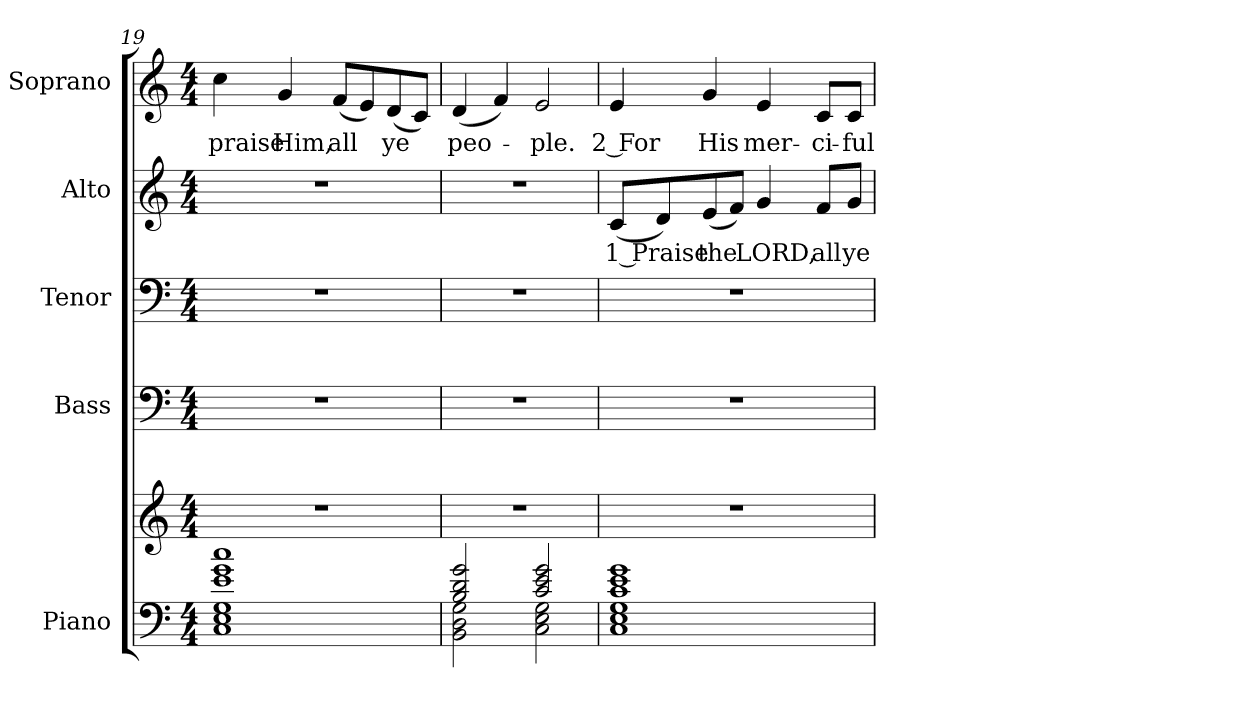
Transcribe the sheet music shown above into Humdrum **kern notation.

**kern	**kern	**kern	**kern	**kern	**text	**kern	**text
*part5	*part5	*part4	*part3	*part2	*part2	*part1	*part1
*staff6	*staff5	*staff4	*staff3	*staff2	*staff2	*staff1	*staff1
*I"Piano	*	*I"Bass	*I"Tenor	*I"Alto	*	*I"Soprano	*
*I'Pno.	*	*I'B.	*I'T.	*I'A.	*	*I'S.	*
*clefF4	*clefG2	*clefF4	*clefF4	*clefG2	*	*clefG2	*
*k[]	*k[]	*k[]	*k[]	*k[]	*	*k[]	*
*M4/4	*M4/4	*M4/4	*M4/4	*M4/4	*	*M4/4	*
=19	=19	=19	=19	=19	=19	=19	=19
*^	*	*	*	*	*	*	*
!	!	!	!	!	!	!	!	!LO:LY:b:color=#000000
1ei 1gi 1cci	1Ci 1Ei 1Gi	1r	1r	1r	1r	.	4cci\	praise
!	!	!	!	!	!	!	!	!LO:LY:b:color=#000000
.	.	.	.	.	.	.	4gi/	Him,
!	!	!	!	!	!	!	!	!LO:LY:b:color=#000000
.	.	.	.	.	.	.	(8fi/L	all
.	.	.	.	.	.	.	8ei/)	.
!	!	!	!	!	!	!	!	!LO:LY:b:color=#000000
.	.	.	.	.	.	.	(8di/	ye
.	.	.	.	.	.	.	8ci/J)	.
=20	=20	=20	=20	=20	=20	=20	=20	=20
!	!	!	!	!	!	!	!	!LO:LY:b:color=#000000
2Bi/ 2di 2gi	2BBi\ 2Di 2Gi	1r	1r	1r	1r	.	(4di/	peo-
.	.	.	.	.	.	.	4fi/)	.
!	!	!	!	!	!	!	!	!LO:LY:b:color=#000000
2ci/ 2ei 2gi	2Ci\ 2Ei 2Gi	.	.	.	.	.	2ei/	-ple.
!!LO:PB:g=z
=21	=21	=21	=21	=21	=21	=21	=21	=21
!	!	!	!	!	!	!LO:LY:b:color=#000000	!	!
!	!	!	!	!	!	!	!	!LO:LY:b:color=#000000
1ci 1ei 1gi	1Ci 1Ei 1Gi	1r	1r	1r	(8ci/L	1 Praise	4ei/	2 For
.	.	.	.	.	8di/)	.	.	.
!	!	!	!	!	!	!LO:LY:b:color=#000000	!	!
!	!	!	!	!	!	!	!	!LO:LY:b:color=#000000
.	.	.	.	.	(8ei/	the	4gi/	His
.	.	.	.	.	8fi/J)	.	.	.
!	!	!	!	!	!	!LO:LY:b:color=#000000	!	!
!	!	!	!	!	!	!	!	!LO:LY:b:color=#000000
.	.	.	.	.	4gi/	LORD,	4ei/	mer-
!	!	!	!	!	!	!LO:LY:b:color=#000000	!	!
!	!	!	!	!	!	!	!	!LO:LY:b:color=#000000
.	.	.	.	.	8fi/L	all	8ci/L	-ci-
!	!	!	!	!	!	!LO:LY:b:color=#000000	!	!
!	!	!	!	!	!	!	!	!LO:LY:b:color=#000000
.	.	.	.	.	8gi/J	ye	8ci/J	-ful
*v	*v	*	*	*	*	*	*	*
=	=	=	=	=	=	=	=
*-	*-	*-	*-	*-	*-	*-	*-
